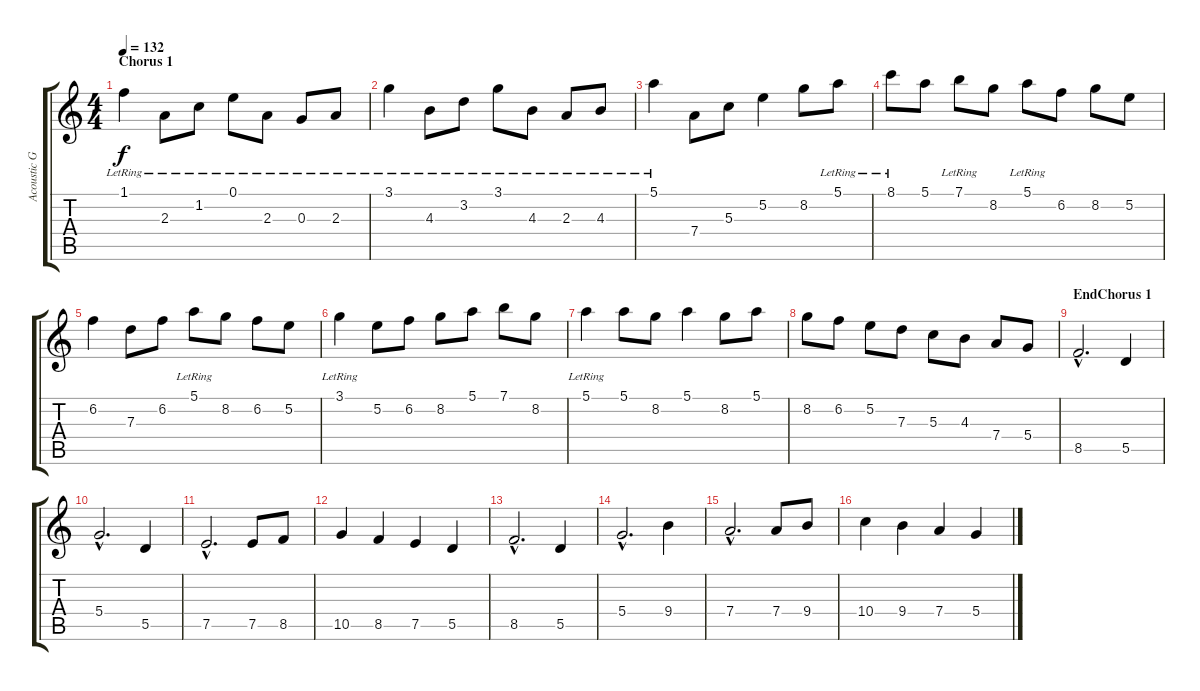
\track ("Acoustic Guitar I" "Acoustic G") {instrument acousticguitarsteel}
\staff {score tabs}
\tuning (E4 B3 G3 D3 A2 E2) {hide}
\ts (4 4)
\section ("" "Chorus 1")
\tempo 132
\clef g2
\ks c
1.1{lr}.4{dy f} 2.3{lr}.8 1.2{lr}.8 0.1{lr}.8 2.3{lr}.8 0.3{lr}.8 2.3{lr}.8 |
3.1{lr}.4 4.3{lr}.8 3.2{lr}.8 3.1{lr}.8 4.3{lr}.8 2.3{lr}.8 4.3{lr}.8 |
5.1{lr}.4 7.4.8 5.3.8 5.2.4 8.2.8 5.1{lr}.8 |
8.1{lr}.8 5.1.8 7.1{lr}.8 8.2.8 5.1{lr}.8 6.2.8 8.2.8 5.2.8 |
6.2.4 7.3.8 6.2.8 5.1{lr}.8 8.2.8 6.2.8 5.2.8 |
3.1{lr}.4 5.2.8 6.2.8 8.2.8 5.1.8 7.1.8 8.2.8 |
5.1{lr}.4 5.1.8 8.2.8 5.1.4 8.2.8 5.1.8 |
8.2.8 6.2.8 5.2.8 7.3.8 5.3.8 4.3.8 7.4.8 5.4.8 |
\section ("" "EndChorus 1")
8.5{hac}.2{d} 5.5.4 |
5.4{hac}.2{d} 5.5.4 |
7.5{hac}.2{d} 7.5.8 8.5.8 |
10.5.4 8.5.4 7.5.4 5.5.4 |
8.5{hac}.2{d} 5.5.4 |
5.4{hac}.2{d} 9.4.4 |
7.4{hac}.2{d} 7.4.8 9.4.8 |
10.4.4 9.4.4 7.4.4 5.4.4
